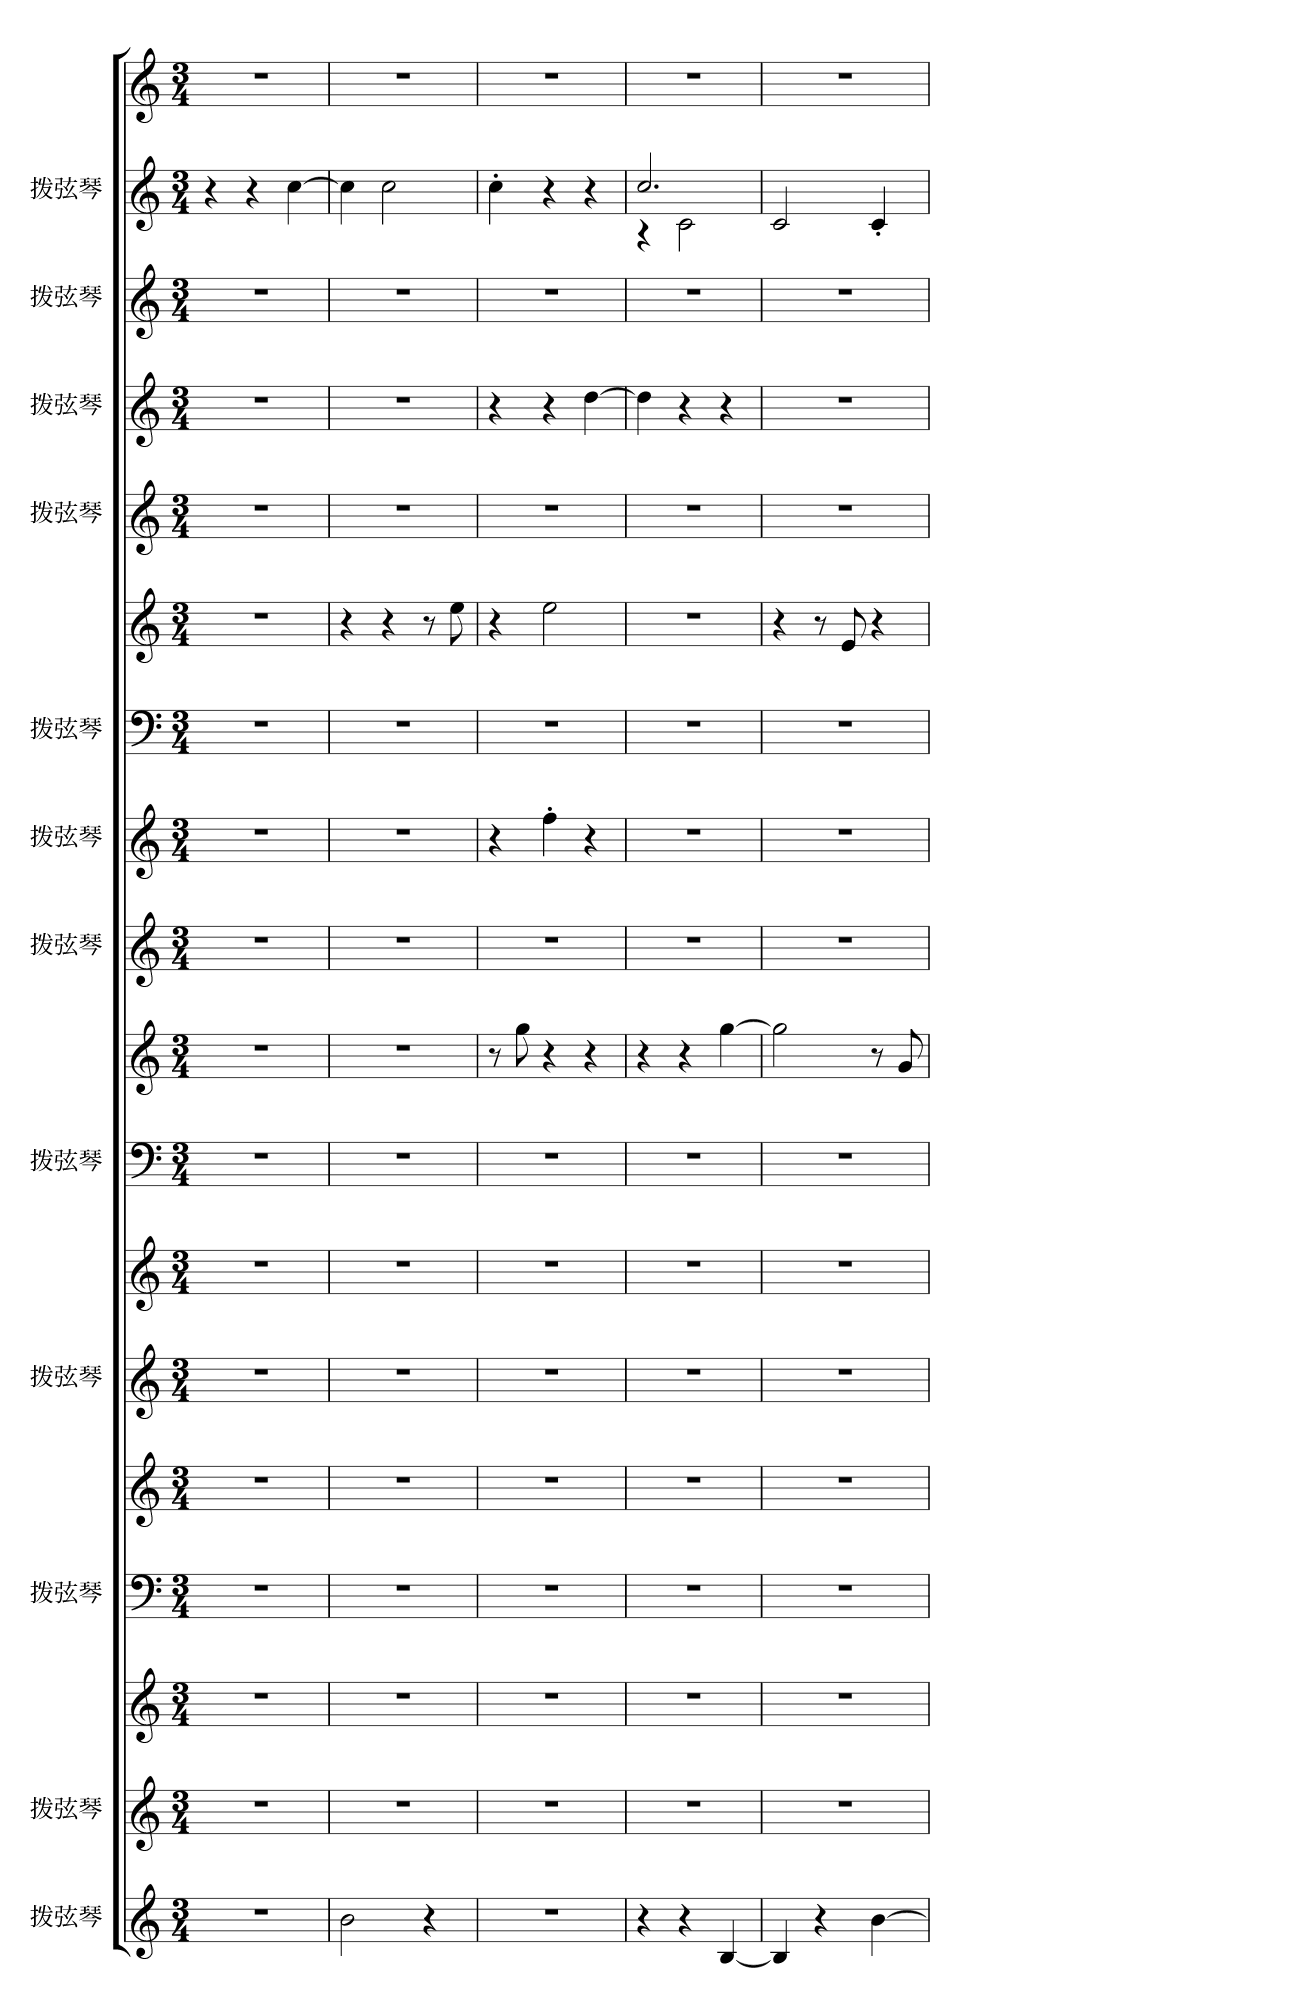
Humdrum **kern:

**kern	**kern	**kern	**kern	**kern	**kern	**kern	**kern	**kern	**kern	**kern	**kern	**kern	**kern	**kern	**kern	**kern	**kern
*part12	*part11	*part11	*part10	*part10	*part9	*part9	*part8	*part8	*part7	*part6	*part5	*part5	*part4	*part3	*part2	*part1	*part1
*staff18	*staff17	*staff16	*staff15	*staff14	*staff13	*staff12	*staff11	*staff10	*staff9	*staff8	*staff7	*staff6	*staff5	*staff4	*staff3	*staff2	*staff1
*I"拨弦琴	*I"拨弦琴	*	*I"拨弦琴	*	*I"拨弦琴	*	*I"拨弦琴	*	*I"拨弦琴	*I"拨弦琴	*I"拨弦琴	*	*I"拨弦琴	*I"拨弦琴	*I"拨弦琴	*I"拨弦琴	*
*clefG2	*clefG2	*clefG2	*clefF4	*clefG2	*clefG2	*clefG2	*clefF4	*clefG2	*clefG2	*clefG2	*clefF4	*clefG2	*clefG2	*clefG2	*clefG2	*clefG2	*clefG2
*k[]	*k[]	*k[]	*k[]	*k[]	*k[]	*k[]	*k[]	*k[]	*k[]	*k[]	*k[]	*k[]	*k[]	*k[]	*k[]	*k[]	*k[]
*M3/4	*M3/4	*M3/4	*M3/4	*M3/4	*M3/4	*M3/4	*M3/4	*M3/4	*M3/4	*M3/4	*M3/4	*M3/4	*M3/4	*M3/4	*M3/4	*M3/4	*M3/4
*MM171	*MM171	*MM171	*MM171	*MM171	*MM171	*MM171	*MM171	*MM171	*MM171	*MM171	*MM171	*MM171	*MM171	*MM171	*MM171	*MM171	*MM171
=1	=1	=1	=1	=1	=1	=1	=1	=1	=1	=1	=1	=1	=1	=1	=1	=1	=1
2.r	2.r	2.r	2.r	2.r	2.r	2.r	2.r	2.r	2.r	2.r	2.r	2.r	2.r	2.r	2.r	4r	2.r
.	.	.	.	.	.	.	.	.	.	.	.	.	.	.	.	4r	.
.	.	.	.	.	.	.	.	.	.	.	.	.	.	.	.	[4cc\	.
=2	=2	=2	=2	=2	=2	=2	=2	=2	=2	=2	=2	=2	=2	=2	=2	=2	=2
2b\	2.r	2.r	2.r	2.r	2.r	2.r	2.r	2.r	2.r	2.r	2.r	4r	2.r	2.r	2.r	4cc\]	2.r
.	.	.	.	.	.	.	.	.	.	.	.	4r	.	.	.	2cc\	.
4r	.	.	.	.	.	.	.	.	.	.	.	8r	.	.	.	.	.
.	.	.	.	.	.	.	.	.	.	.	.	8ee\	.	.	.	.	.
=3	=3	=3	=3	=3	=3	=3	=3	=3	=3	=3	=3	=3	=3	=3	=3	=3	=3
2.r	2.r	2.r	2.r	2.r	2.r	2.r	2.r	8r	2.r	4r	2.r	4r	2.r	4r	2.r	4cc'\	2.r
.	.	.	.	.	.	.	.	8gg\	.	.	.	.	.	.	.	.	.
.	.	.	.	.	.	.	.	4r	.	4ff'\	.	2ee\	.	4r	.	4r	.
.	.	.	.	.	.	.	.	4r	.	4r	.	.	.	[4dd\	.	4r	.
=4	=4	=4	=4	=4	=4	=4	=4	=4	=4	=4	=4	=4	=4	=4	=4	=4	=4
*	*	*	*	*	*	*	*	*	*	*	*	*	*	*	*	*^	*
4r	2.r	2.r	2.r	2.r	2.r	2.r	2.r	4r	2.r	2.r	2.r	2.r	2.r	4dd\]	2.r	2.cc/	4r	2.r
4r	.	.	.	.	.	.	.	4r	.	.	.	.	.	4r	.	.	2c\	.
[4B/	.	.	.	.	.	.	.	[4gg\	.	.	.	.	.	4r	.	.	.	.
*	*	*	*	*	*	*	*	*	*	*	*	*	*	*	*	*v	*v	*
=5	=5	=5	=5	=5	=5	=5	=5	=5	=5	=5	=5	=5	=5	=5	=5	=5	=5
4B/]	2.r	2.r	2.r	2.r	2.r	2.r	2.r	2gg\]	2.r	2.r	2.r	4r	2.r	2.r	2.r	2c/	2.r
4r	.	.	.	.	.	.	.	.	.	.	.	8r	.	.	.	.	.
.	.	.	.	.	.	.	.	.	.	.	.	8e/	.	.	.	.	.
[4b\	.	.	.	.	.	.	.	8r	.	.	.	4r	.	.	.	4c'/	.
.	.	.	.	.	.	.	.	8g/	.	.	.	.	.	.	.	.	.
=	=	=	=	=	=	=	=	=	=	=	=	=	=	=	=	=	=
*-	*-	*-	*-	*-	*-	*-	*-	*-	*-	*-	*-	*-	*-	*-	*-	*-	*-
